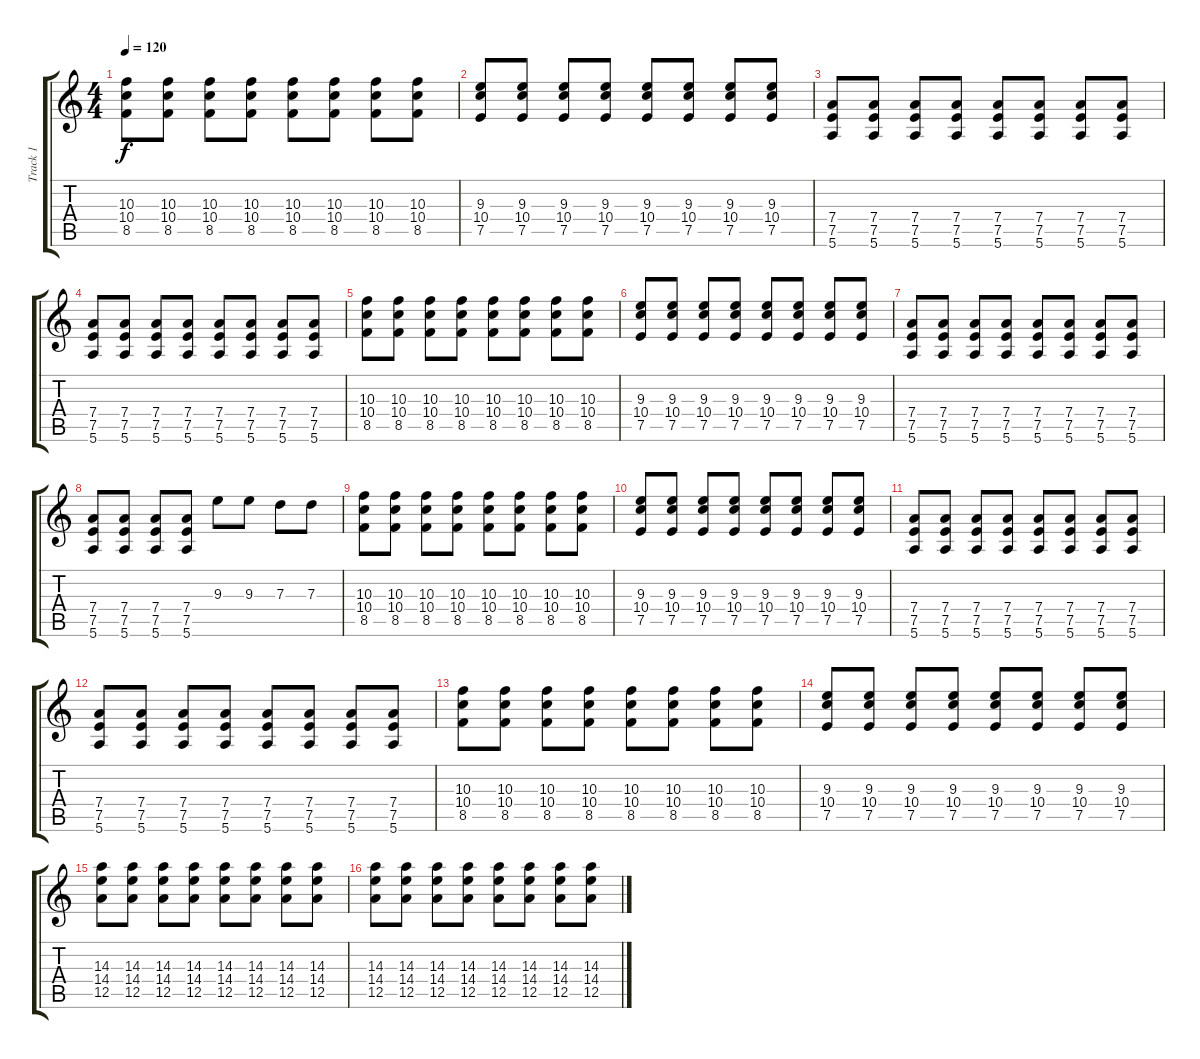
\track ("Track 1" "Track 1") {instrument electricguitarclean}
\staff {score tabs}
\tuning (E4 B3 G3 D3 A2 E2) {hide}
\ts (4 4)
\tempo 120
\clef g2
\ks c
(10.3 10.4 8.5).8{dy f instrument electricguitarclean} (10.3 10.4 8.5).8 (10.3 10.4 8.5).8 (10.3 10.4 8.5).8 (10.3 10.4 8.5).8 (10.3 10.4 8.5).8 (10.3 10.4 8.5).8 (10.3 10.4 8.5).8 |
(9.3 10.4 7.5).8 (9.3 10.4 7.5).8 (9.3 10.4 7.5).8 (9.3 10.4 7.5).8 (9.3 10.4 7.5).8 (9.3 10.4 7.5).8 (9.3 10.4 7.5).8 (9.3 10.4 7.5).8 |
(7.4 7.5 5.6).8 (7.4 7.5 5.6).8 (7.4 7.5 5.6).8 (7.4 7.5 5.6).8 (7.4 7.5 5.6).8 (7.4 7.5 5.6).8 (7.4 7.5 5.6).8 (7.4 7.5 5.6).8 |
(7.4 7.5 5.6).8 (7.4 7.5 5.6).8 (7.4 7.5 5.6).8 (7.4 7.5 5.6).8 (7.4 7.5 5.6).8 (7.4 7.5 5.6).8 (7.4 7.5 5.6).8 (7.4 7.5 5.6).8 |
(10.3 10.4 8.5).8 (10.3 10.4 8.5).8 (10.3 10.4 8.5).8 (10.3 10.4 8.5).8 (10.3 10.4 8.5).8 (10.3 10.4 8.5).8 (10.3 10.4 8.5).8 (10.3 10.4 8.5).8 |
(9.3 10.4 7.5).8 (9.3 10.4 7.5).8 (9.3 10.4 7.5).8 (9.3 10.4 7.5).8 (9.3 10.4 7.5).8 (9.3 10.4 7.5).8 (9.3 10.4 7.5).8 (9.3 10.4 7.5).8 |
(7.4 7.5 5.6).8 (7.4 7.5 5.6).8 (7.4 7.5 5.6).8 (7.4 7.5 5.6).8 (7.4 7.5 5.6).8 (7.4 7.5 5.6).8 (7.4 7.5 5.6).8 (7.4 7.5 5.6).8 |
(7.4 7.5 5.6).8 (7.4 7.5 5.6).8 (7.4 7.5 5.6).8 (7.4 7.5 5.6).8 9.3.8 9.3.8 7.3.8 7.3.8 |
(10.3 10.4 8.5).8 (10.3 10.4 8.5).8 (10.3 10.4 8.5).8 (10.3 10.4 8.5).8 (10.3 10.4 8.5).8 (10.3 10.4 8.5).8 (10.3 10.4 8.5).8 (10.3 10.4 8.5).8 |
(9.3 10.4 7.5).8 (9.3 10.4 7.5).8 (9.3 10.4 7.5).8 (9.3 10.4 7.5).8 (9.3 10.4 7.5).8 (9.3 10.4 7.5).8 (9.3 10.4 7.5).8 (9.3 10.4 7.5).8 |
(7.4 7.5 5.6).8 (7.4 7.5 5.6).8 (7.4 7.5 5.6).8 (7.4 7.5 5.6).8 (7.4 7.5 5.6).8 (7.4 7.5 5.6).8 (7.4 7.5 5.6).8 (7.4 7.5 5.6).8 |
(7.4 7.5 5.6).8 (7.4 7.5 5.6).8 (7.4 7.5 5.6).8 (7.4 7.5 5.6).8 (7.4 7.5 5.6).8 (7.4 7.5 5.6).8 (7.4 7.5 5.6).8 (7.4 7.5 5.6).8 |
(10.3 10.4 8.5).8 (10.3 10.4 8.5).8 (10.3 10.4 8.5).8 (10.3 10.4 8.5).8 (10.3 10.4 8.5).8 (10.3 10.4 8.5).8 (10.3 10.4 8.5).8 (10.3 10.4 8.5).8 |
(9.3 10.4 7.5).8 (9.3 10.4 7.5).8 (9.3 10.4 7.5).8 (9.3 10.4 7.5).8 (9.3 10.4 7.5).8 (9.3 10.4 7.5).8 (9.3 10.4 7.5).8 (9.3 10.4 7.5).8 |
(14.3 14.4 12.5).8 (14.3 14.4 12.5).8 (14.3 14.4 12.5).8 (14.3 14.4 12.5).8 (14.3 14.4 12.5).8 (14.3 14.4 12.5).8 (14.3 14.4 12.5).8 (14.3 14.4 12.5).8 |
(14.3 14.4 12.5).8 (14.3 14.4 12.5).8 (14.3 14.4 12.5).8 (14.3 14.4 12.5).8 (14.3 14.4 12.5).8 (14.3 14.4 12.5).8 (14.3 14.4 12.5).8 (14.3 14.4 12.5).8
